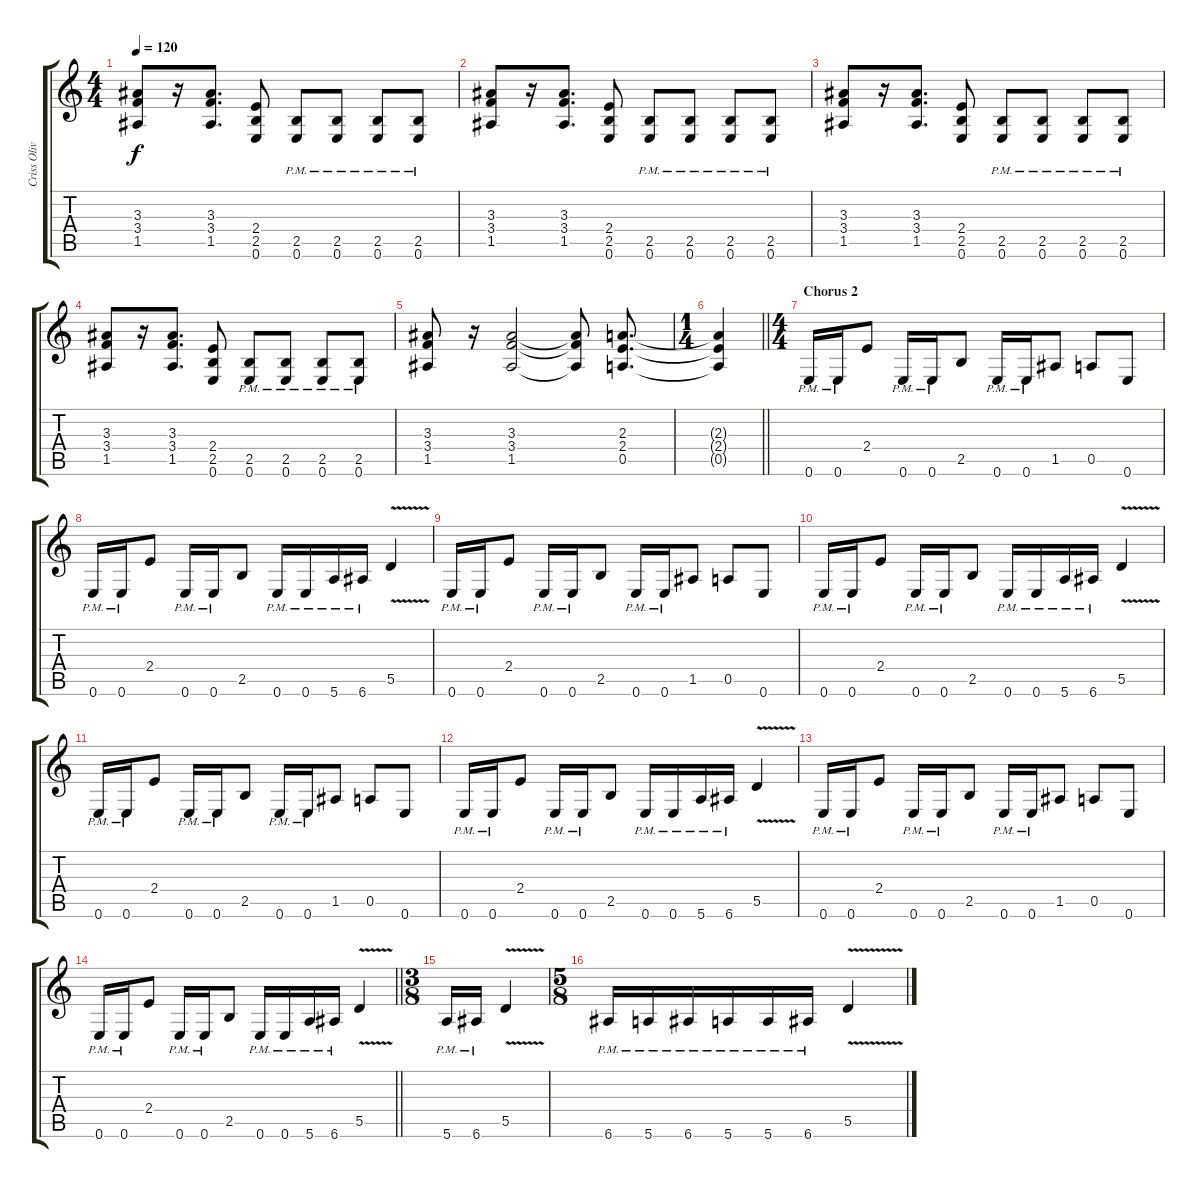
\track ("Criss Oliva (Lead Gtr)" "Criss Oliv") {instrument distortionguitar}
\staff {score tabs}
\tuning (E4 B3 G3 D3 A2 E2) {hide}
\ts (4 4)
\tempo 120
\clef g2
\ks c
(3.3 3.4 1.5).8{dy f} r.16 (3.3 3.4 1.5).8{d} (2.4 2.5 0.6).8 (2.5{pm} 0.6{pm}).8 (2.5{pm} 0.6{pm}).8 (2.5{pm} 0.6{pm}).8 (2.5{pm} 0.6{pm}).8 |
(3.3 3.4 1.5).8 r.16 (3.3 3.4 1.5).8{d} (2.4 2.5 0.6).8 (2.5{pm} 0.6{pm}).8 (2.5{pm} 0.6{pm}).8 (2.5{pm} 0.6{pm}).8 (2.5{pm} 0.6{pm}).8 |
(3.3 3.4 1.5).8 r.16 (3.3 3.4 1.5).8{d} (2.4 2.5 0.6).8 (2.5{pm} 0.6{pm}).8 (2.5{pm} 0.6{pm}).8 (2.5{pm} 0.6{pm}).8 (2.5{pm} 0.6{pm}).8 |
(3.3 3.4 1.5).8 r.16 (3.3 3.4 1.5).8{d} (2.4 2.5 0.6).8 (2.5{pm} 0.6{pm}).8 (2.5{pm} 0.6{pm}).8 (2.5{pm} 0.6{pm}).8 (2.5{pm} 0.6{pm}).8 |
(3.3 3.4 1.5).8 r.16 (3.3 3.4 1.5).2 (3.3{t} 3.4{t} 1.5{t}).8 (2.3 2.4 0.5).8{d} |
\ts (1 4)
\barLineRight lightlight
(2.3{t} 2.4{t} 0.5{t}).4 |
\ts (4 4)
\section ("" "Chorus 2")
0.6{pm}.16 0.6{pm}.16 2.4.8 0.6{pm}.16 0.6{pm}.16 2.5.8 0.6{pm}.16 0.6{pm}.16 1.5.8 0.5.8 0.6.8 |
0.6{pm}.16 0.6{pm}.16 2.4.8 0.6{pm}.16 0.6{pm}.16 2.5.8 0.6{pm}.16 0.6{pm}.16 5.6{pm}.16 6.6{pm}.16 5.5{v}.4 |
0.6{pm}.16 0.6{pm}.16 2.4.8 0.6{pm}.16 0.6{pm}.16 2.5.8 0.6{pm}.16 0.6{pm}.16 1.5.8 0.5.8 0.6.8 |
0.6{pm}.16 0.6{pm}.16 2.4.8 0.6{pm}.16 0.6{pm}.16 2.5.8 0.6{pm}.16 0.6{pm}.16 5.6{pm}.16 6.6{pm}.16 5.5{v}.4 |
0.6{pm}.16 0.6{pm}.16 2.4.8 0.6{pm}.16 0.6{pm}.16 2.5.8 0.6{pm}.16 0.6{pm}.16 1.5.8 0.5.8 0.6.8 |
0.6{pm}.16 0.6{pm}.16 2.4.8 0.6{pm}.16 0.6{pm}.16 2.5.8 0.6{pm}.16 0.6{pm}.16 5.6{pm}.16 6.6{pm}.16 5.5{v}.4 |
0.6{pm}.16 0.6{pm}.16 2.4.8 0.6{pm}.16 0.6{pm}.16 2.5.8 0.6{pm}.16 0.6{pm}.16 1.5.8 0.5.8 0.6.8 |
\barLineRight lightlight
0.6{pm}.16 0.6{pm}.16 2.4.8 0.6{pm}.16 0.6{pm}.16 2.5.8 0.6{pm}.16 0.6{pm}.16 5.6{pm}.16 6.6{pm}.16 5.5{v}.4 |
\ts (3 8)
5.6{pm}.16 6.6{pm}.16 5.5{v}.4 |
\ts (5 8)
6.6{pm}.16 5.6{pm}.16 6.6{pm}.16 5.6{pm}.16 5.6{pm}.16 6.6{pm}.16 5.5{v}.4
